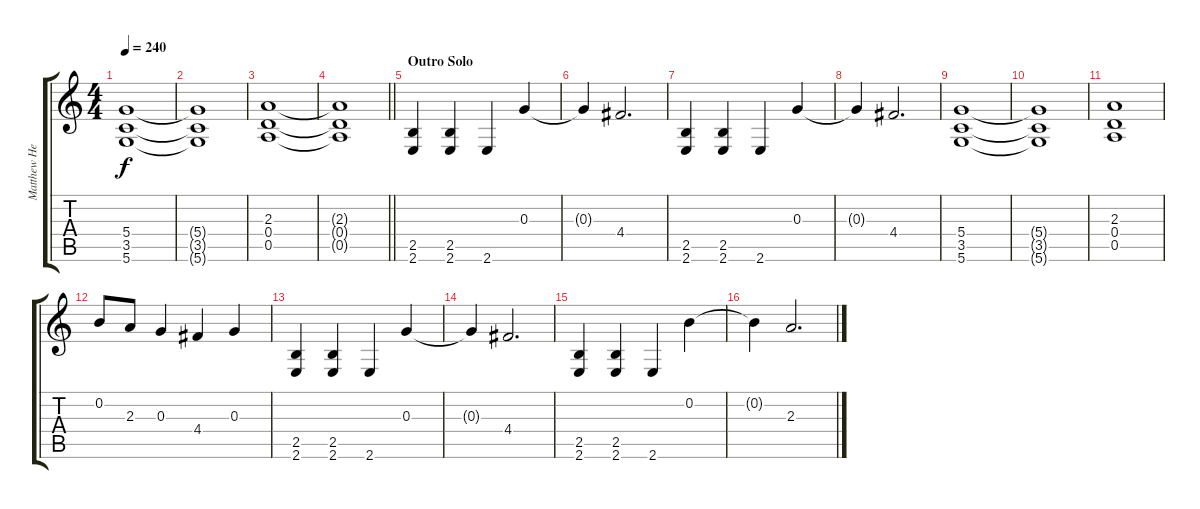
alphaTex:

\track ("Matthew Heafy" "Matthew He") {instrument overdrivenguitar}
\staff {score tabs}
\tuning (E4 B3 G3 D3 A2 D2) {hide}
\ts (4 4)
\tempo 240
\clef g2
\ks c
(5.4 3.5 5.6).1{dy f} |
(5.4{t} 3.5{t} 5.6{t}).1 |
(2.3 0.4 0.5).1 |
\barLineRight lightlight
(2.3{t} 0.4{t} 0.5{t}).1 |
\section ("" "Outro Solo")
(2.5 2.6).4 (2.5 2.6).4 2.6.4 0.3.4 |
0.3{t}.4 4.4.2{d} |
(2.5 2.6).4 (2.5 2.6).4 2.6.4 0.3.4 |
0.3{t}.4 4.4.2{d} |
(5.4 3.5 5.6).1 |
(5.4{t} 3.5{t} 5.6{t}).1 |
(2.3 0.4 0.5).1 |
0.2.8 2.3.8 0.3.4 4.4.4 0.3.4 |
(2.5 2.6).4 (2.5 2.6).4 2.6.4 0.3.4 |
0.3{t}.4 4.4.2{d} |
(2.5 2.6).4 (2.5 2.6).4 2.6.4 0.2.4 |
0.2{t}.4 2.3.2{d}
